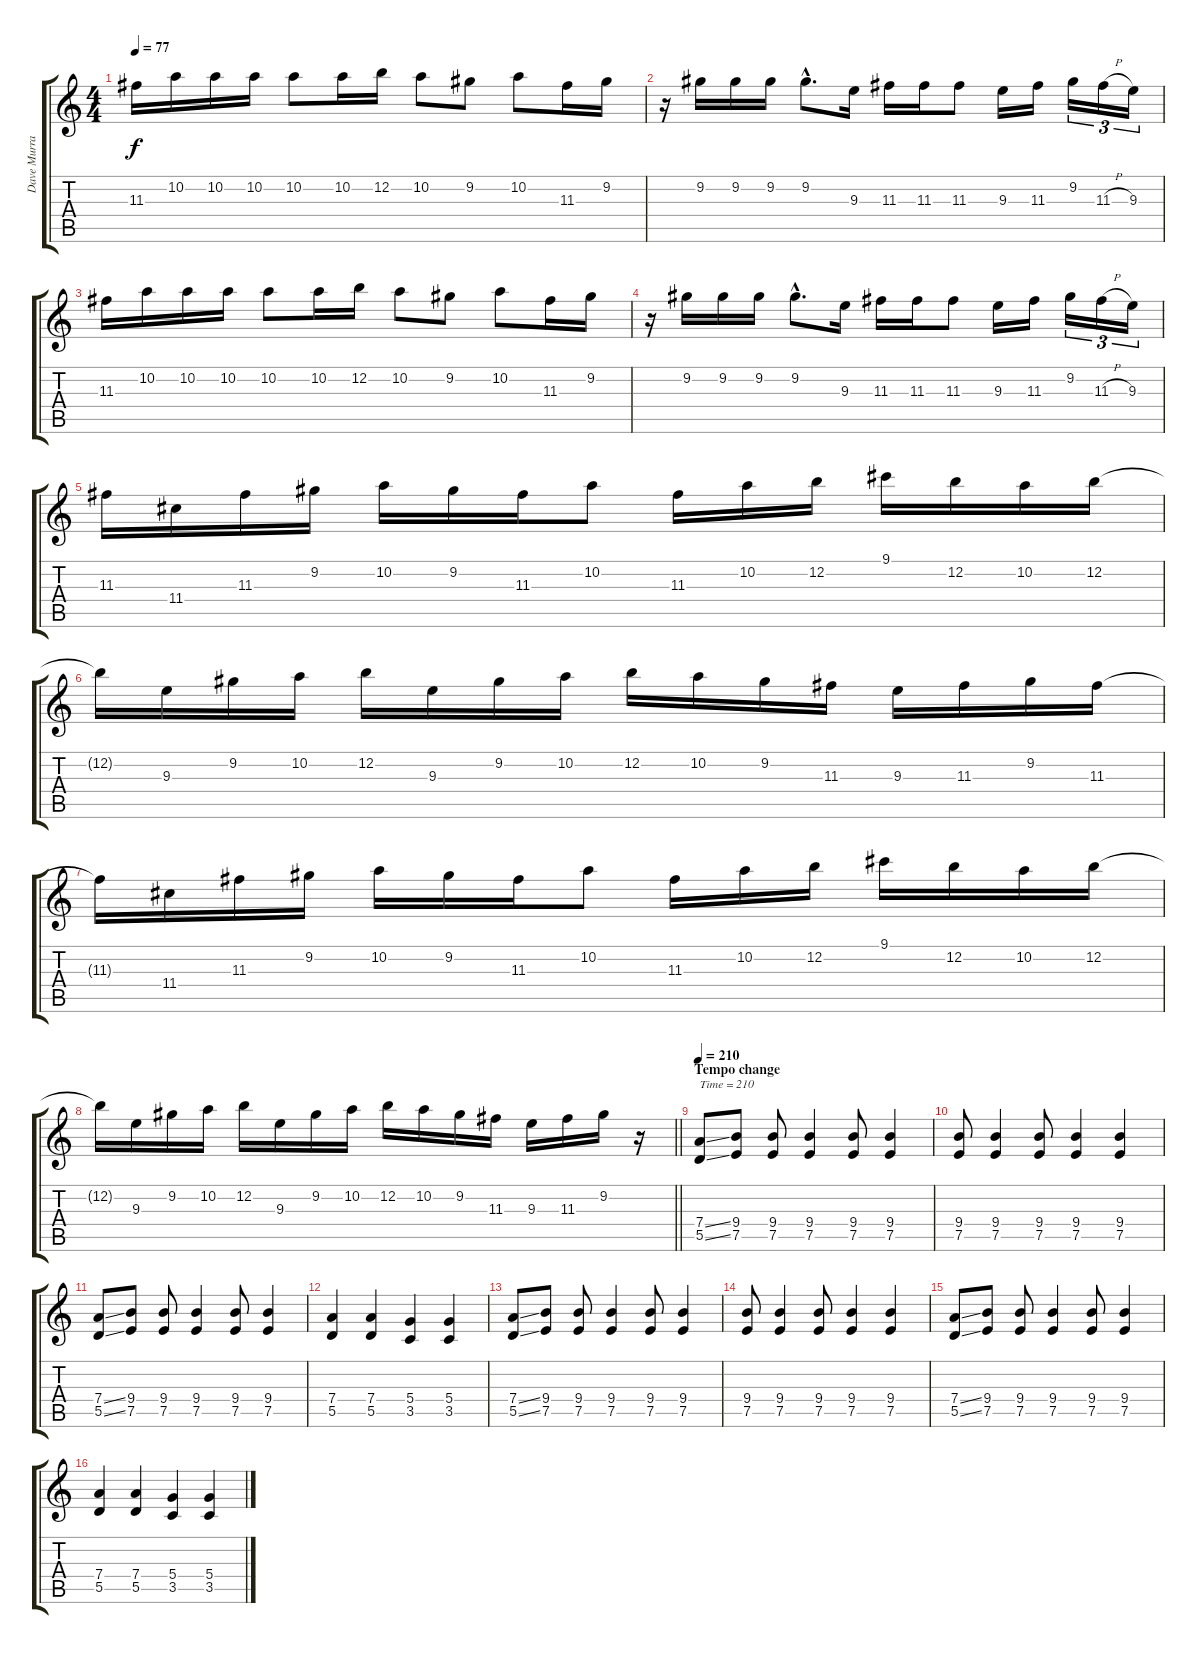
\track ("Dave Murray" "Dave Murra") {instrument overdrivenguitar}
\staff {score tabs}
\tuning (E4 B3 G3 D3 A2 E2) {hide}
\ts (4 4)
\tempo 77
\clef g2
\ks c
11.3.16{dy f} 10.2.16 10.2.16 10.2.16 10.2.8 10.2.16 12.2.16 10.2.8 9.2.8 10.2.8 11.3.16 9.2.16 |
r.16 9.2.16 9.2.16 9.2.16 9.2{hac}.8{d} 9.3.16 11.3.16 11.3.16 11.3.8 9.3.16 11.3.16 9.2.16{tu (3 2)} 11.3{h}.16{tu (3 2)} 9.3.16{tu (3 2)} |
11.3.16 10.2.16 10.2.16 10.2.16 10.2.8 10.2.16 12.2.16 10.2.8 9.2.8 10.2.8 11.3.16 9.2.16 |
r.16 9.2.16 9.2.16 9.2.16 9.2{hac}.8{d} 9.3.16 11.3.16 11.3.16 11.3.8 9.3.16 11.3.16 9.2.16{tu (3 2)} 11.3{h}.16{tu (3 2)} 9.3.16{tu (3 2)} |
11.3.16 11.4.16 11.3.16 9.2.16 10.2.16 9.2.16 11.3.16 10.2.8 11.3.16 10.2.16 12.2.16 9.1.16 12.2.16 10.2.16 12.2.16 |
12.2{t}.16 9.3.16 9.2.16 10.2.16 12.2.16 9.3.16 9.2.16 10.2.16 12.2.16 10.2.16 9.2.16 11.3.16 9.3.16 11.3.16 9.2.16 11.3.16 |
11.3{t}.16 11.4.16 11.3.16 9.2.16 10.2.16 9.2.16 11.3.16 10.2.8 11.3.16 10.2.16 12.2.16 9.1.16 12.2.16 10.2.16 12.2.16 |
\barLineRight lightlight
12.2{t}.16 9.3.16 9.2.16 10.2.16 12.2.16 9.3.16 9.2.16 10.2.16 12.2.16 10.2.16 9.2.16 11.3.16 9.3.16 11.3.16 9.2.16 r.16 |
\section ("" "Tempo change")
\tempo 210
(7.4{ss} 5.5{ss}).8{txt "Time = 210"} (9.4 7.5).8 (9.4 7.5).8 (9.4 7.5).4 (9.4 7.5).8 (9.4 7.5).4 |
(9.4 7.5).8 (9.4 7.5).4 (9.4 7.5).8 (9.4 7.5).4 (9.4 7.5).4 |
(7.4{ss} 5.5{ss}).8 (9.4 7.5).8 (9.4 7.5).8 (9.4 7.5).4 (9.4 7.5).8 (9.4 7.5).4 |
(7.4 5.5).4 (7.4 5.5).4 (5.4 3.5).4 (5.4 3.5).4 |
(7.4{ss} 5.5{ss}).8 (9.4 7.5).8 (9.4 7.5).8 (9.4 7.5).4 (9.4 7.5).8 (9.4 7.5).4 |
(9.4 7.5).8 (9.4 7.5).4 (9.4 7.5).8 (9.4 7.5).4 (9.4 7.5).4 |
(7.4{ss} 5.5{ss}).8 (9.4 7.5).8 (9.4 7.5).8 (9.4 7.5).4 (9.4 7.5).8 (9.4 7.5).4 |
(7.4 5.5).4 (7.4 5.5).4 (5.4 3.5).4 (5.4 3.5).4
